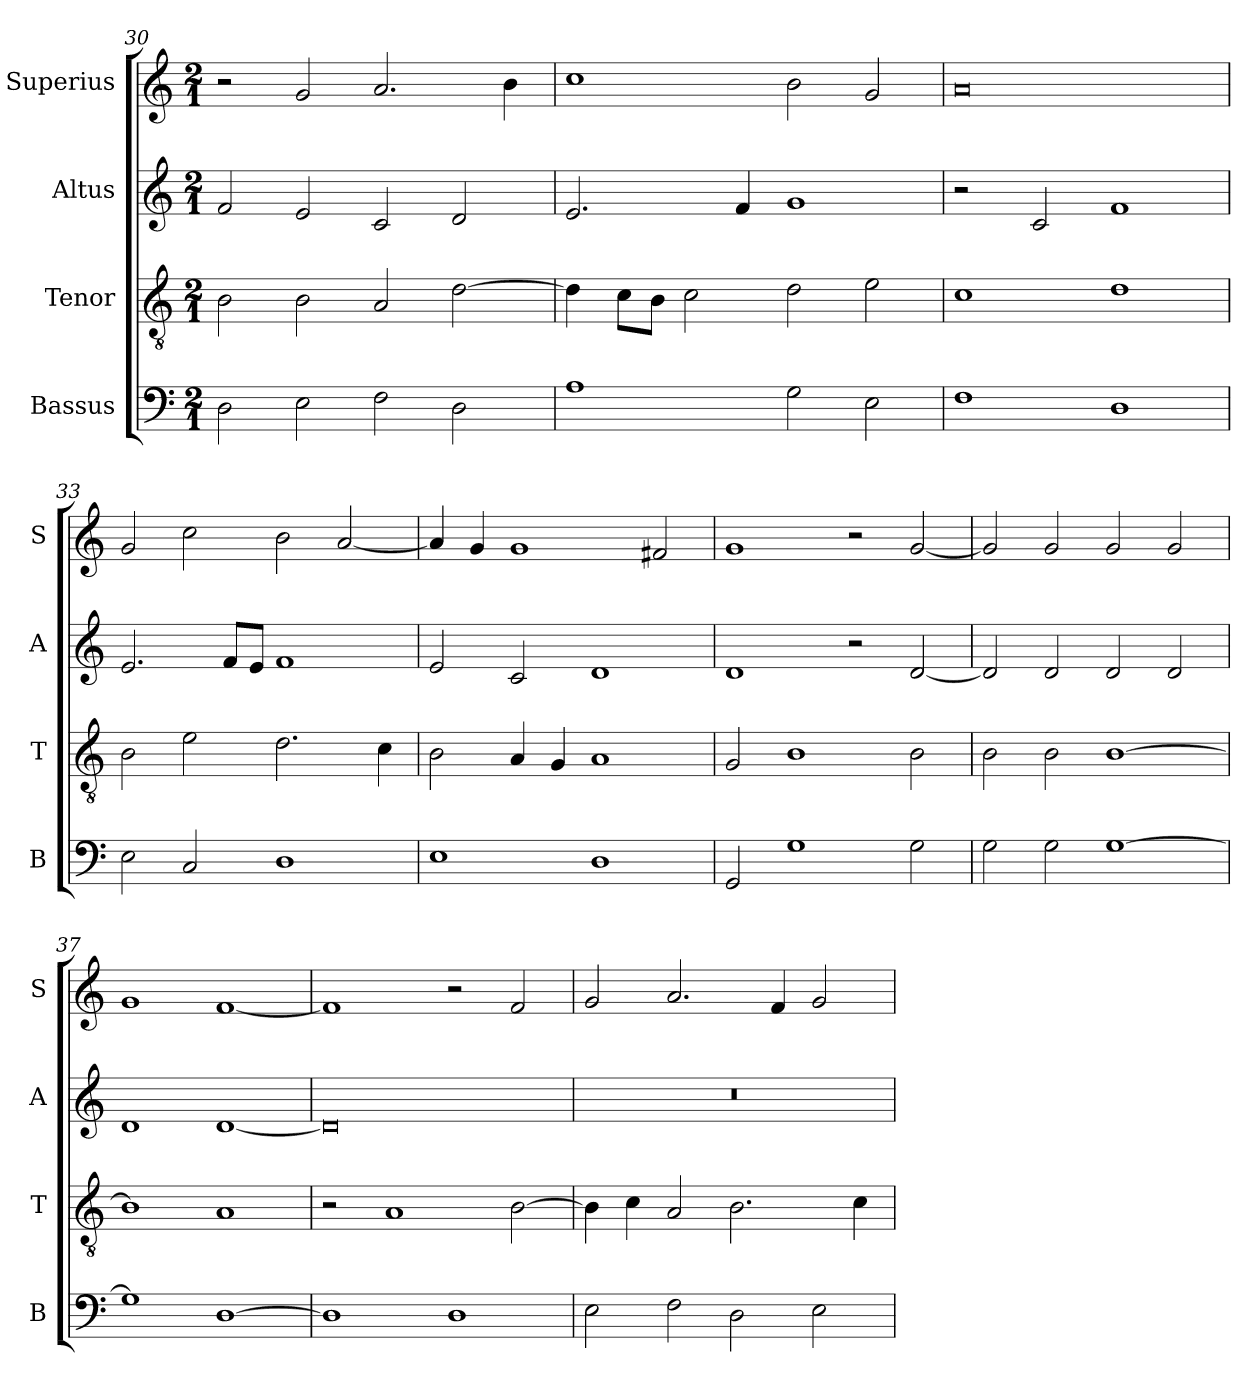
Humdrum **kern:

**kern	**kern	**kern	**kern
*part4	*part3	*part2	*part1
*staff4	*staff3	*staff2	*staff1
*I"Bassus	*I"Tenor	*I"Altus	*I"Superius
*I'B	*I'T	*I'A	*I'S
*clefF4	*clefGv2	*clefG2	*clefG2
*k[]	*k[]	*k[]	*k[]
*C:	*C:	*C:	*C:
*M2/1	*M2/1	*M2/1	*M2/1
=30	=30	=30	=30
2D	2B	2f	2r
2E	2B	2e	2g
2F	2A	2c	2.a
2D	[2d	2d	.
.	.	.	4b
=31	=31	=31	=31
1A	4d]	2.e	1cc
.	8cL	.	.
.	8BJ	.	.
.	2c	.	.
.	.	4f	.
2G	2d	1g	2b
2E	2e	.	2g
=32	=32	=32	=32
1F	1c	2r	0a
.	.	2c	.
1D	1d	1f	.
=33	=33	=33	=33
2E	2B	2.e	2g
2C	2e	.	2cc
.	.	8fL	.
.	.	8eJ	.
1D	2.d	1f	2b
.	.	.	[2a
.	4c	.	.
=34	=34	=34	=34
1E	2B	2e	4a]
.	.	.	4g
.	4A	2c	1g
.	4G	.	.
1D	1A	1d	.
.	.	.	2f#X
=35	=35	=35	=35
2GG	2G	1d	1g
1G	1B	.	.
.	.	2r	2r
2G	2B	[2d	[2g
=36	=36	=36	=36
2G	2B	2d]	2g]
2G	2B	2d	2g
[1G	[1B	2d	2g
.	.	2d	2g
=37	=37	=37	=37
1G]	1B]	1d	1g
[1D	1A	[1d	[1f
=38	=38	=38	=38
1D]	2r	0d]	1f]
.	1A	.	.
1D	.	.	2r
.	[2B	.	2f
=39	=39	=39	=39
2E	4B]	0r	2g
.	4c	.	.
2F	2A	.	2.a
2D	2.B	.	.
.	.	.	4f
2E	.	.	2g
.	4c	.	.
=	=	=	=
*-	*-	*-	*-
